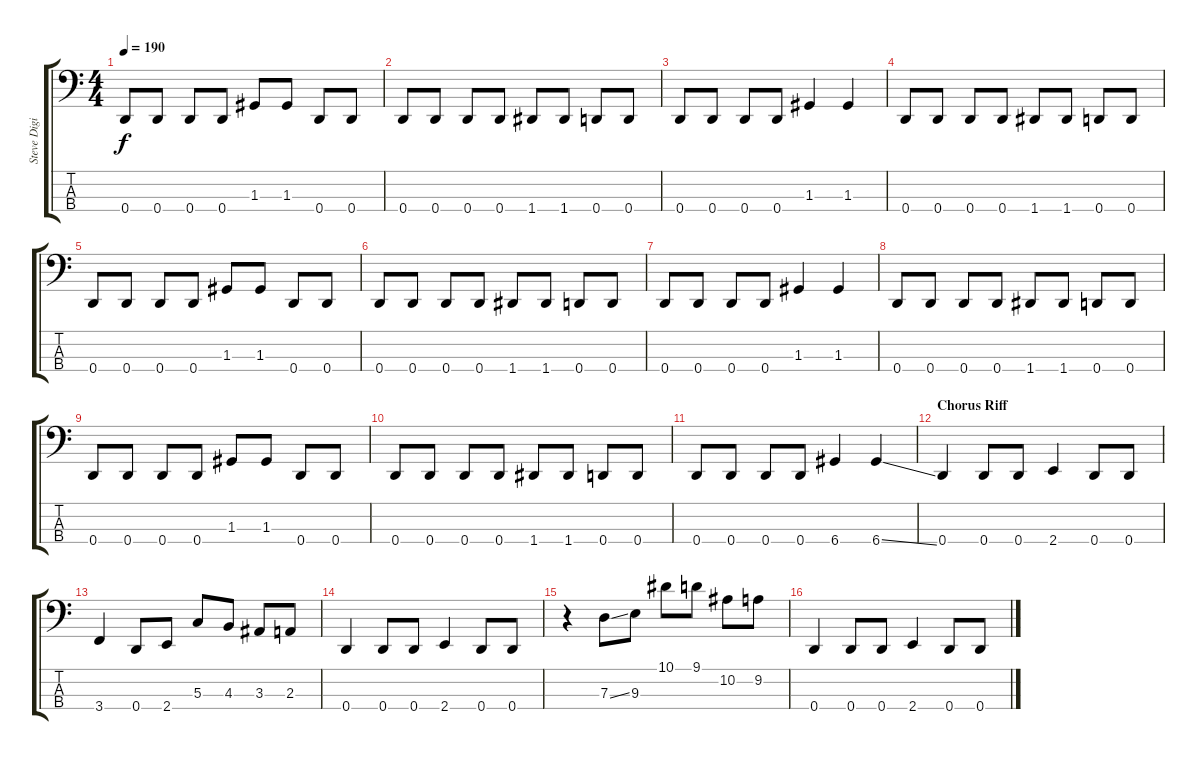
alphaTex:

\track ("Steve Digiorgio - Bass Guitar" "Steve Digi") {instrument fretlessbass}
\staff {score tabs}
\tuning (F2 C2 G1 D1) {hide}
\ts (4 4)
\tempo 190
\clef f4
\ks c
0.4.8{dy f} 0.4.8 0.4.8 0.4.8 1.3.8 1.3.8 0.4.8 0.4.8 |
0.4.8 0.4.8 0.4.8 0.4.8 1.4.8 1.4.8 0.4.8 0.4.8 |
0.4.8 0.4.8 0.4.8 0.4.8 1.3.4 1.3.4 |
0.4.8 0.4.8 0.4.8 0.4.8 1.4.8 1.4.8 0.4.8 0.4.8 |
0.4.8 0.4.8 0.4.8 0.4.8 1.3.8 1.3.8 0.4.8 0.4.8 |
0.4.8 0.4.8 0.4.8 0.4.8 1.4.8 1.4.8 0.4.8 0.4.8 |
0.4.8 0.4.8 0.4.8 0.4.8 1.3.4 1.3.4 |
0.4.8 0.4.8 0.4.8 0.4.8 1.4.8 1.4.8 0.4.8 0.4.8 |
0.4.8 0.4.8 0.4.8 0.4.8 1.3.8 1.3.8 0.4.8 0.4.8 |
0.4.8 0.4.8 0.4.8 0.4.8 1.4.8 1.4.8 0.4.8 0.4.8 |
0.4.8 0.4.8 0.4.8 0.4.8 6.4.4 6.4{ss}.4 |
\section ("" "Chorus Riff")
0.4.4 0.4.8 0.4.8 2.4.4 0.4.8 0.4.8 |
3.4.4 0.4.8 2.4.8 5.3.8 4.3.8 3.3.8 2.3.8 |
0.4.4 0.4.8 0.4.8 2.4.4 0.4.8 0.4.8 |
r.4 7.3{ss}.8 9.3.8 10.1.8 9.1.8 10.2.8 9.2.8 |
0.4.4 0.4.8 0.4.8 2.4.4 0.4.8 0.4.8
